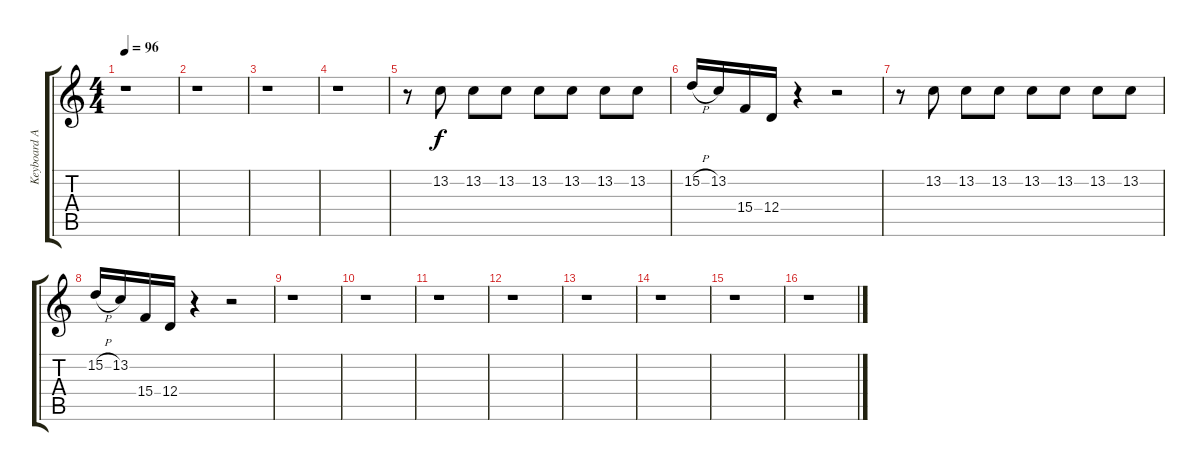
\track ("Keyboard Arranged" "Keyboard A") {instrument brightacousticpiano}
\staff {score tabs}
\tuning (E4 B3 G3 D3 A2 E2) {hide}
\ts (4 4)
\tempo 96
\clef g2
\ks c
r.1{dy f} |
r.1 |
r.1 |
r.1 |
r.8 13.2.8 13.2.8 13.2.8 13.2.8 13.2.8 13.2.8 13.2.8 |
15.2{h}.16 13.2.16 15.4.16 12.4.16 r.4 r.2 |
r.8 13.2.8 13.2.8 13.2.8 13.2.8 13.2.8 13.2.8 13.2.8 |
15.2{h}.16 13.2.16 15.4.16 12.4.16 r.4 r.2 |
r.1 |
r.1 |
r.1 |
r.1 |
r.1 |
r.1 |
r.1 |
r.1
